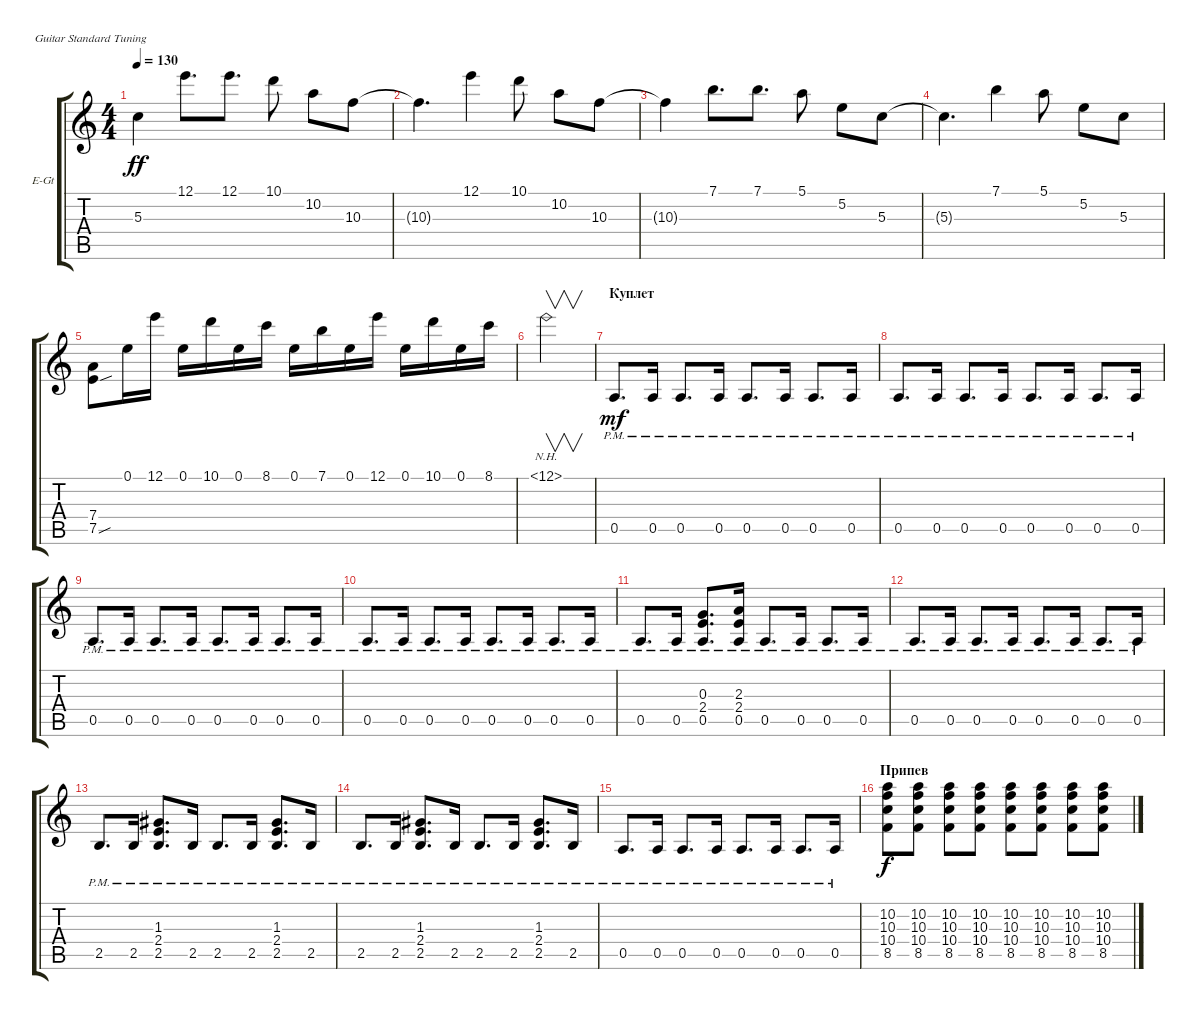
\defaultSystemsLayout 4
\bracketExtendMode groupsimilarinstruments
\firstSystemTrackNameOrientation horizontal
\otherSystemsTrackNameOrientation horizontal
\track ("Ю. Каспарян " "E-Gt") {instrument overdrivenguitar}
\staff {score tabs}
\tuning (E4 B3 G3 D3 A2 E2)
\ts (4 4)
\tempo 130
\clef g2
\ks c
5.3{t}.4{dy ff} 12.1.8{d} 12.1.8{d} 10.1.8 10.2.8 10.3.8 |
10.3{t}.4{d} 12.1.4 10.1.8 10.2.8 10.3.8 |
10.3{t}.4 7.1.8{d} 7.1.8{d} 5.1.8 5.2.8 5.3.8 |
5.3{t}.4{d} 7.1.4 5.1.8 5.2.8 5.3.8 |
(7.4 7.5{sou}).8 0.1.16 12.1.16 0.1.16 10.1.16 0.1.16 8.1.16 0.1.16 7.1.16 0.1.16 12.1.16 0.1.16 10.1.16 0.1.16 8.1.16 |
12.1{nh}.2{v} |
\section ("" "Куплет")
0.5{pm}.8{d dy mf} 0.5{pm}.16 0.5{pm}.8{d} 0.5{pm}.16 0.5{pm}.8{d} 0.5{pm}.16 0.5{pm}.8{d} 0.5{pm}.16 |
0.5{pm}.8{d} 0.5{pm}.16 0.5{pm}.8{d} 0.5{pm}.16 0.5{pm}.8{d} 0.5{pm}.16 0.5{pm}.8{d} 0.5{pm}.16 |
0.5{pm}.8{d} 0.5{pm}.16 0.5{pm}.8{d} 0.5{pm}.16 0.5{pm}.8{d} 0.5{pm}.16 0.5{pm}.8{d} 0.5{pm}.16 |
0.5{pm}.8{d} 0.5{pm}.16 0.5{pm}.8{d} 0.5{pm}.16 0.5{pm}.8{d} 0.5{pm}.16 0.5{pm}.8{d} 0.5{pm}.16 |
0.5{pm}.8{d} 0.5{pm}.16 (0.5{pm} 2.4 0.3).8{d} (0.5{pm} 2.3 2.4).16 0.5{pm}.8{d} 0.5{pm}.16 0.5{pm}.8{d} 0.5{pm}.16 |
0.5{pm}.8{d} 0.5{pm}.16 0.5{pm}.8{d} 0.5{pm}.16 0.5{pm}.8{d} 0.5{pm}.16 0.5{pm}.8{d} 0.5{pm}.16 |
2.5{pm}.8{d} 2.5{pm}.16 (2.5{pm} 2.4 1.3).8{d} 2.5{pm}.16 2.5{pm}.8{d} 2.5{pm}.16 (2.5{pm} 2.4 1.3).8{d} 2.5{pm}.16 |
2.5{pm}.8{d} 2.5{pm}.16 (2.5{pm} 2.4 1.3).8{d} 2.5{pm}.16 2.5{pm}.8{d} 2.5{pm}.16 (2.5{pm} 2.4 1.3).8{d} 2.5{pm}.16 |
0.5{pm}.8{d} 0.5{pm}.16 0.5{pm}.8{d} 0.5{pm}.16 0.5{pm}.8{d} 0.5{pm}.16 0.5{pm}.8{d} 0.5{pm}.16 |
\section ("" "Припев")
(8.5 10.4 10.3 10.2).8{dy f} (8.5 10.4 10.3 10.2).8 (8.5 10.4 10.3 10.2).8 (8.5 10.4 10.3 10.2).8 (8.5 10.4 10.3 10.2).8 (8.5 10.4 10.3 10.2).8 (8.5 10.4 10.3 10.2).8 (8.5 10.4 10.3 10.2).8
